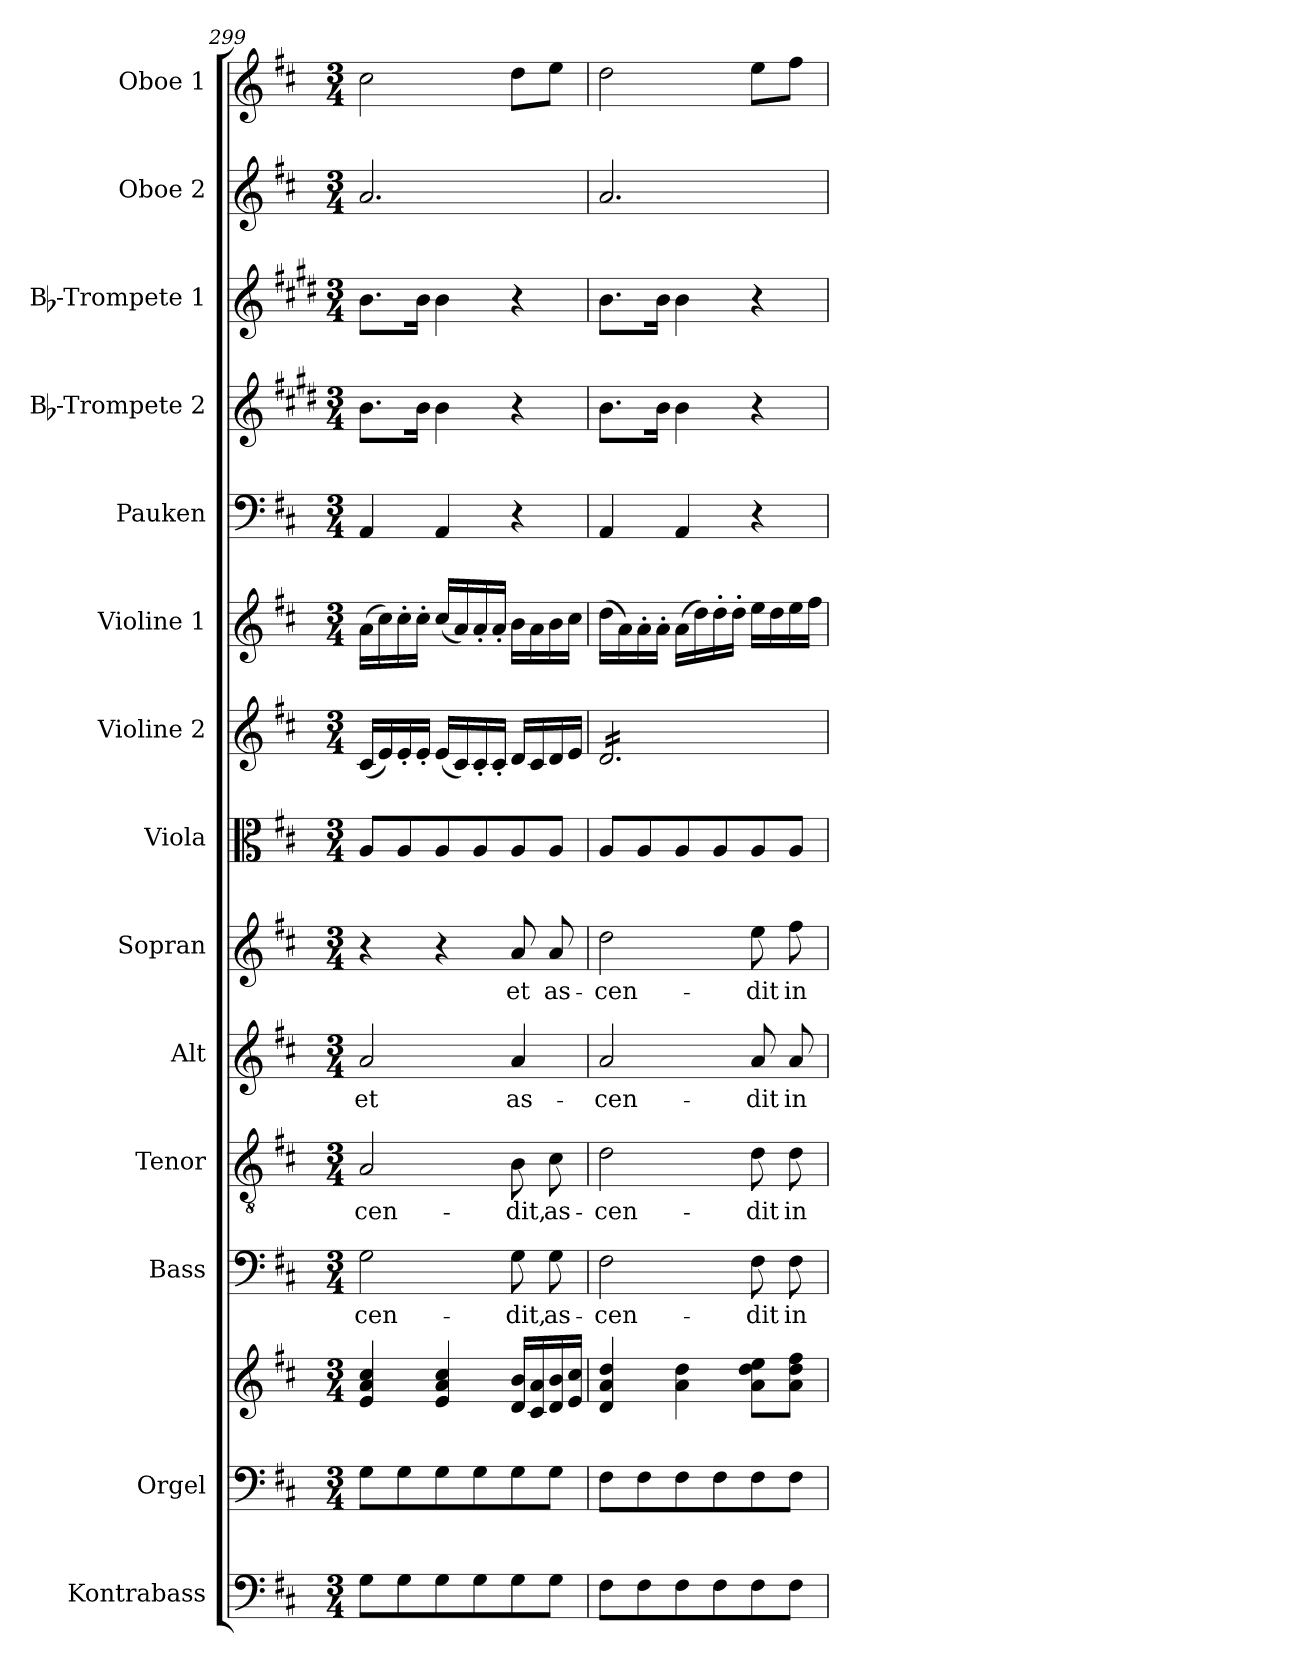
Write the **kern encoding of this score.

**kern	**kern	**kern	**kern	**text	**kern	**text	**kern	**text	**kern	**text	**kern	**kern	**kern	**kern	**kern	**kern	**kern	**kern
*part14	*part13	*part13	*part12	*part12	*part11	*part11	*part10	*part10	*part9	*part9	*part8	*part7	*part6	*part5	*part4	*part3	*part2	*part1
*staff15	*staff14	*staff13	*staff12	*staff12	*staff11	*staff11	*staff10	*staff10	*staff9	*staff9	*staff8	*staff7	*staff6	*staff5	*staff4	*staff3	*staff2	*staff1
*I"Kontrabass	*I"Orgel	*	*I"Bass	*	*I"Tenor	*	*I"Alt	*	*I"Sopran	*	*I"Viola	*I"Violine 2	*I"Violine 1	*I"Pauken	*I"Bb-Trompete 2	*I"Bb-Trompete 1	*I"Oboe 2	*I"Oboe 1
*I'Kb.	*I'Org.	*	*I'B.	*	*I'T.	*	*I'A.	*	*I'S.	*	*I'Vla.	*I'Vl. 2	*I'Vl. 1	*I'Pk.	*I'Bb Trp. 2	*I'Bb Trp. 1	*I'Ob. 2	*I'Ob. 1
*clefF4	*clefF4	*clefG2	*clefF4	*	*clefGv2	*	*clefG2	*	*clefG2	*	*clefC3	*clefG2	*clefG2	*clefF4	*clefG2	*clefG2	*clefG2	*clefG2
*ITrd7c12	*	*	*	*	*	*	*	*	*	*	*	*	*	*	*ITrd1c2	*ITrd1c2	*	*
*k[f#c#]	*k[f#c#]	*k[f#c#]	*k[f#c#]	*	*k[f#c#]	*	*k[f#c#]	*	*k[f#c#]	*	*k[f#c#]	*k[f#c#]	*k[f#c#]	*k[f#c#]	*k[f#c#]	*k[f#c#]	*k[f#c#]	*k[f#c#]
*D:	*D:	*D:	*D:	*	*D:	*	*D:	*	*D:	*	*D:	*D:	*D:	*D:	*D:	*D:	*D:	*D:
*M3/4	*M3/4	*M3/4	*M3/4	*	*M3/4	*	*M3/4	*	*M3/4	*	*M3/4	*M3/4	*M3/4	*M3/4	*M3/4	*M3/4	*M3/4	*M3/4
=299	=299	=299	=299	=299	=299	=299	=299	=299	=299	=299	=299	=299	=299	=299	=299	=299	=299	=299
!	!	!	!	!LO:LY:b	!	!LO:LY:b	!	!LO:LY:b	!	!	!	!	!	!	!	!	!	!
8GG\L	8G\L	4e/ 4a/ 4cc#/	2G\	-cen-	2A/	-cen-	2a/	et	4r	.	8A/L	(<16c#/LL	(>16a\LL	4AA/	8.a\L	8.a\L	2.a/	2cc#\
.	.	.	.	.	.	.	.	.	.	.	.	16e/)	16cc#\)	.	.	.	.	.
8GG\	8G\	.	.	.	.	.	.	.	.	.	8A/	16e'</	16cc#'>\	.	.	.	.	.
.	.	.	.	.	.	.	.	.	.	.	.	16e'</JJ	16cc#'>\JJ	.	16a\Jk	16a\Jk	.	.
8GG\	8G\	4e/ 4a/ 4cc#/	.	.	.	.	.	.	4r	.	8A/	(<16e/LL	(<16cc#/LL	4AA/	4a\	4a\	.	.
.	.	.	.	.	.	.	.	.	.	.	.	16c#/)	16a/)	.	.	.	.	.
8GG\	8G\	.	.	.	.	.	.	.	.	.	8A/	16c#'</	16a'</	.	.	.	.	.
.	.	.	.	.	.	.	.	.	.	.	.	16c#'</JJ	16a'</JJ	.	.	.	.	.
!	!	!	!	!LO:LY:b	!	!LO:LY:b	!	!LO:LY:b	!	!LO:LY:b	!	!	!	!	!	!	!	!
8GG\	8G\	16d/ 16b/LL	8G\	-dit,	8B\	-dit,	4a/	as-	8a/	et	8A/	16d/LL	16b\LL	4r	4r	4r	.	8dd\L
.	.	16c#/ 16a/	.	.	.	.	.	.	.	.	.	16c#/	16a\	.	.	.	.	.
!	!	!	!	!LO:LY:b	!	!LO:LY:b	!	!	!	!LO:LY:b	!	!	!	!	!	!	!	!
8GG\J	8G\J	16d/ 16b/	8G\	as-	8c#\	as-	.	.	8a/	as-	8A/J	16d/	16b\	.	.	.	.	8ee\J
.	.	16e/ 16cc#/JJ	.	.	.	.	.	.	.	.	.	16e/JJ	16cc#\JJ	.	.	.	.	.
=300	=300	=300	=300	=300	=300	=300	=300	=300	=300	=300	=300	=300	=300	=300	=300	=300	=300	=300
!	!	!	!	!LO:LY:b	!	!LO:LY:b	!	!LO:LY:b	!	!LO:LY:b	!	!	!	!	!	!	!	!
*	*	*	*	*	*	*	*	*	*	*	*	*tremolo	*	*	*	*	*	*
8FF#\L	8F#\L	4d/ 4a/ 4dd/	2F#\	-cen-	2d\	-cen-	2a/	-cen-	2dd\	-cen-	8A/L	16d/LL	(>16dd\LL	4AA/	8.a\L	8.a\L	2.a/	2dd\
.	.	.	.	.	.	.	.	.	.	.	.	16d/	16a\)	.	.	.	.	.
8FF#\	8F#\	.	.	.	.	.	.	.	.	.	8A/	16d/	16a'>\	.	.	.	.	.
.	.	.	.	.	.	.	.	.	.	.	.	16d/	16a'>\JJ	.	16a\Jk	16a\Jk	.	.
8FF#\	8F#\	4a\ 4dd\	.	.	.	.	.	.	.	.	8A/	16d/	(>16a\LL	4AA/	4a\	4a\	.	.
.	.	.	.	.	.	.	.	.	.	.	.	16d/	16dd\)	.	.	.	.	.
8FF#\	8F#\	.	.	.	.	.	.	.	.	.	8A/	16d/	16dd'>\	.	.	.	.	.
.	.	.	.	.	.	.	.	.	.	.	.	16d/	16dd'>\JJ	.	.	.	.	.
!	!	!	!	!LO:LY:b	!	!LO:LY:b	!	!LO:LY:b	!	!LO:LY:b	!	!	!	!	!	!	!	!
8FF#\	8F#\	8a\ 8dd\ 8ee\L	8F#\	-dit	8d\	-dit	8a/	-dit	8ee\	-dit	8A/	16d/	16ee\LL	4r	4r	4r	.	8ee\L
.	.	.	.	.	.	.	.	.	.	.	.	16d/	16dd\	.	.	.	.	.
!	!	!	!	!LO:LY:b	!	!LO:LY:b	!	!LO:LY:b	!	!LO:LY:b	!	!	!	!	!	!	!	!
8FF#\J	8F#\J	8a\ 8dd\ 8ff#\J	8F#\	in	8d\	in	8a/	in	8ff#\	in	8A/J	16d/	16ee\	.	.	.	.	8ff#\J
.	.	.	.	.	.	.	.	.	.	.	.	16d/JJ	16ff#\JJ	.	.	.	.	.
*	*	*	*	*	*	*	*	*	*	*	*	*Xtremolo	*	*	*	*	*	*
=	=	=	=	=	=	=	=	=	=	=	=	=	=	=	=	=	=	=
*-	*-	*-	*-	*-	*-	*-	*-	*-	*-	*-	*-	*-	*-	*-	*-	*-	*-	*-
